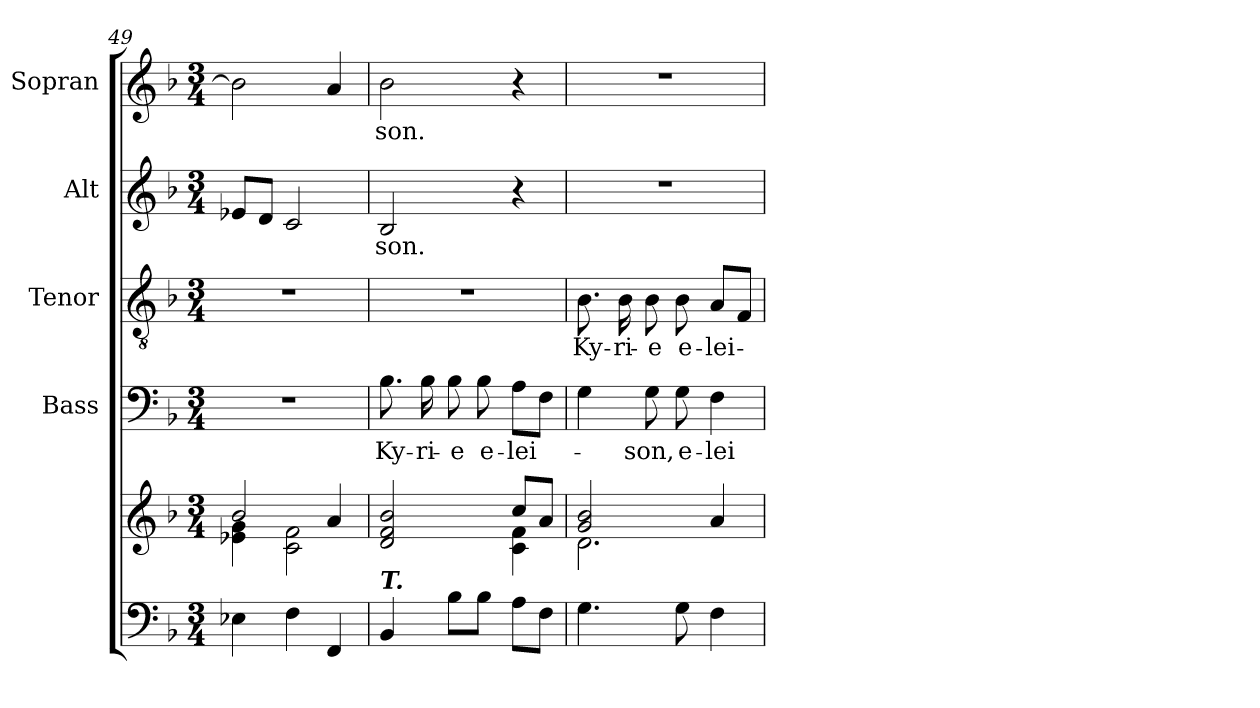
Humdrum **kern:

**kern	**kern	**kern	**text	**kern	**text	**kern	**text	**kern	**text
*part5	*part5	*part4	*part4	*part3	*part3	*part2	*part2	*part1	*part1
*staff6	*staff5	*staff4	*staff4	*staff3	*staff3	*staff2	*staff2	*staff1	*staff1
*	*	*I"Bass	*	*I"Tenor	*	*I"Alt	*	*I"Sopran	*
*	*	*I'B.	*	*I'T.	*	*I'A.	*	*I'S.	*
!!LO:LB:g=z
*clefF4	*clefG2	*clefF4	*	*clefGv2	*	*clefG2	*	*clefG2	*
*k[b-]	*k[b-]	*k[b-]	*	*k[b-]	*	*k[b-]	*	*k[b-]	*
*F:	*F:	*F:	*	*F:	*	*F:	*	*F:	*
*M3/4	*M3/4	*M3/4	*	*M3/4	*	*M3/4	*	*M3/4	*
=49	=49	=49	=49	=49	=49	=49	=49	=49	=49
*	*^	*	*	*	*	*	*	*	*
4E-X\	2b-/	4e-X\ 4g\	2.r	.	2.r	.	8e-X/L	.	2b-\]	.
.	.	.	.	.	.	.	8d/J	.	.	.
4F\	.	2c\ 2f\	.	.	.	.	2c/	.	.	.
4FF/	4a/	.	.	.	.	.	.	.	4a/	.
=50	=50	=50	=50	=50	=50	=50	=50	=50	=50	=50
!LO:TX:a:Bi:t=T.	!	!	!	!	!	!	!	!	!	!
!	!	!	!	!LO:LY:b	!	!	!	!LO:LY:b	!	!LO:LY:b
4BB-/	2d/ 2f/ 2b-/	2ryy	8.B-\	Ky-	2.r	.	2B-/	-son.	2b-\	-son.
!	!	!	!	!LO:LY:b	!	!	!	!	!	!
.	.	.	16B-\	-ri-	.	.	.	.	.	.
!	!	!	!	!LO:LY:b	!	!	!	!	!	!
8B-\L	.	.	8B-\	-e	.	.	.	.	.	.
!	!	!	!	!LO:LY:b	!	!	!	!	!	!
8B-\J	.	.	8B-\	e-	.	.	.	.	.	.
!	!	!	!	!LO:LY:b	!	!	!	!	!	!
8A\L	8cc/L	4c\ 4f\	8A\L	-lei-	.	.	4r	.	4r	.
8F\J	8a/J	.	8F\J	.	.	.	.	.	.	.
=51	=51	=51	=51	=51	=51	=51	=51	=51	=51	=51
!	!	!	!	!	!	!LO:LY:b	!	!	!	!
4.G\	2g/ 2b-/	2.d\	4G\	.	8.B-\	Ky-	2.r	.	2.r	.
!	!	!	!	!	!	!LO:LY:b	!	!	!	!
.	.	.	.	.	16B-\	-ri-	.	.	.	.
!	!	!	!	!LO:LY:b	!	!LO:LY:b	!	!	!	!
.	.	.	8G\	-son,	8B-\	-e	.	.	.	.
!	!	!	!	!LO:LY:b	!	!LO:LY:b	!	!	!	!
8G\	.	.	8G\	e-	8B-\	e-	.	.	.	.
!	!	!	!	!LO:LY:b	!	!LO:LY:b	!	!	!	!
4F\	4a/	.	4F\	-lei-	8A/L	-lei-	.	.	.	.
.	.	.	.	.	8F/J	.	.	.	.	.
*	*v	*v	*	*	*	*	*	*	*	*
=	=	=	=	=	=	=	=	=	=
*-	*-	*-	*-	*-	*-	*-	*-	*-	*-
